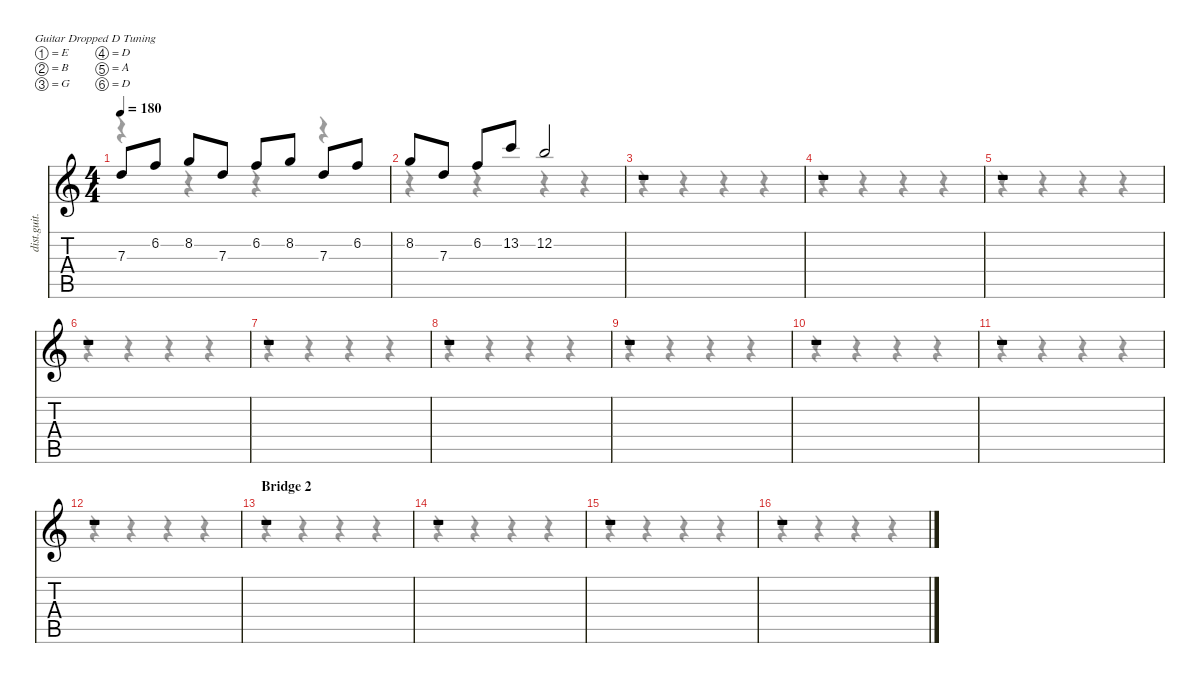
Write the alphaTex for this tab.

\defaultSystemsLayout 4
\hideDynamics
\bracketExtendMode nobrackets
\track ("Harmony" "dist.guit.") {instrument distortionguitar}
\staff {score tabs}
\tuning (E4 B3 G3 D3 A2 D2)
\voice
\ts (4 4)
\tempo 180
\clef g2
\ks c
7.3.8{dy f} 6.2.8 8.2.8 7.3.8 6.2.8 8.2.8 7.3.8 6.2.8 |
8.2.8 7.3.8 6.2.8 13.2.8 12.2.2 |
r.1 |
r.1 |
r.1 |
r.1 |
r.1 |
r.1 |
r.1 |
r.1 |
r.1 |
r.1 |
\section ("" "Bridge 2")
r.1 |
r.1 |
r.1 |
r.1
\voice
\clef g2
\ottava regular
\simile none
\ks c
r.4{dy mf} r.4 r.4 r.4 |
r.4 r.4 r.4 r.4 |
r.4 r.4 r.4 r.4 |
r.4 r.4 r.4 r.4 |
r.4 r.4 r.4 r.4 |
r.4 r.4 r.4 r.4 |
r.4 r.4 r.4 r.4 |
r.4 r.4 r.4 r.4 |
r.4 r.4 r.4 r.4 |
r.4 r.4 r.4 r.4 |
r.4 r.4 r.4 r.4 |
r.4 r.4 r.4 r.4 |
r.4 r.4 r.4 r.4 |
r.4 r.4 r.4 r.4 |
r.4 r.4 r.4 r.4 |
r.4 r.4 r.4 r.4
